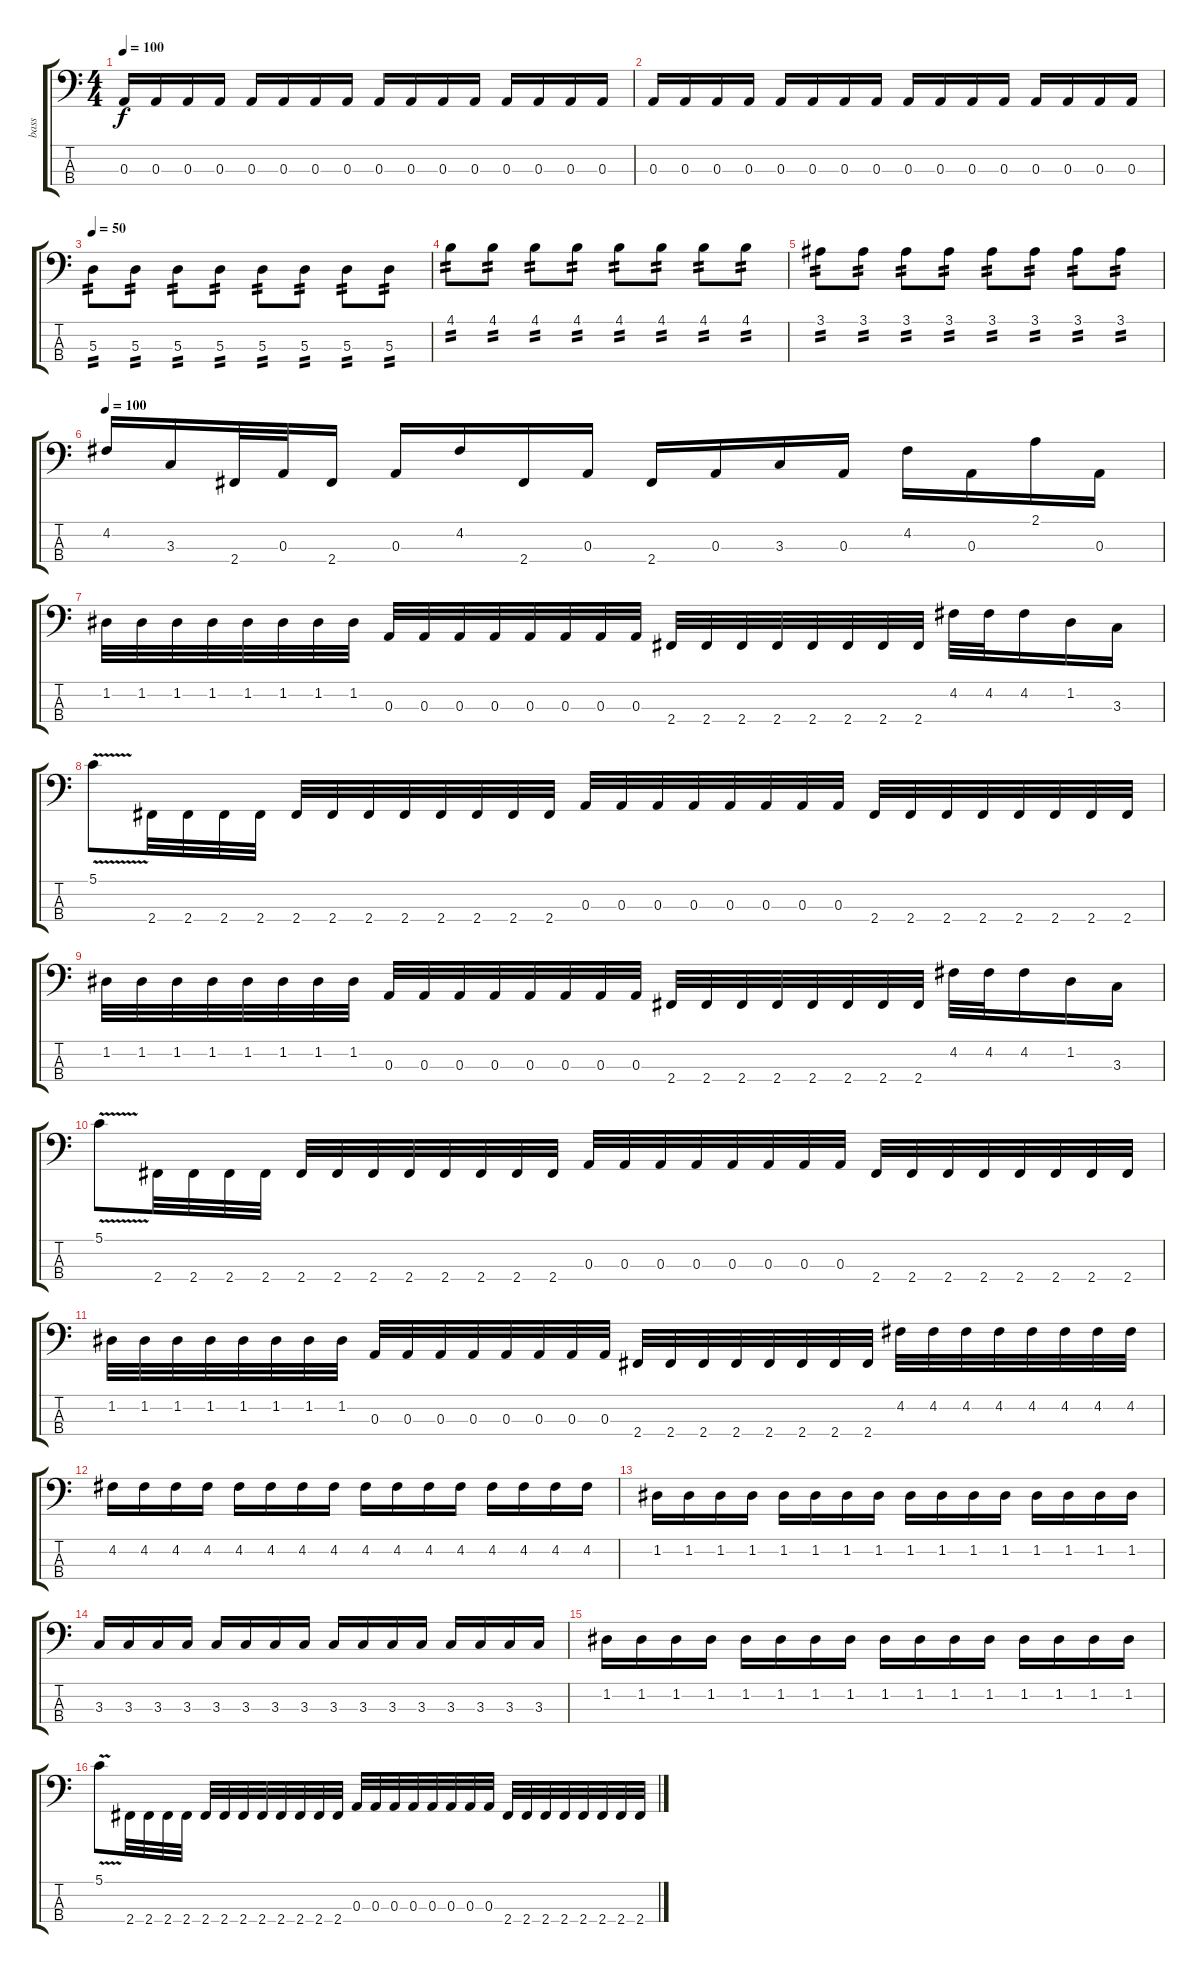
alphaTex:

\track ("bass" "bass") {instrument electricbassfinger}
\staff {score tabs}
\tuning (G2 D2 A1 E1) {hide}
\ts (4 4)
\tempo 100
\clef f4
\ks c
0.3.16{dy f} 0.3.16 0.3.16 0.3.16 0.3.16 0.3.16 0.3.16 0.3.16 0.3.16 0.3.16 0.3.16 0.3.16 0.3.16 0.3.16 0.3.16 0.3.16 |
0.3.16 0.3.16 0.3.16 0.3.16 0.3.16 0.3.16 0.3.16 0.3.16 0.3.16 0.3.16 0.3.16 0.3.16 0.3.16 0.3.16 0.3.16 0.3.16 |
\tempo 50
5.3.8{tp 2} 5.3.8{tp 2} 5.3.8{tp 2} 5.3.8{tp 2} 5.3.8{tp 2} 5.3.8{tp 2} 5.3.8{tp 2} 5.3.8{tp 2} |
4.1.8{tp 2} 4.1.8{tp 2} 4.1.8{tp 2} 4.1.8{tp 2} 4.1.8{tp 2} 4.1.8{tp 2} 4.1.8{tp 2} 4.1.8{tp 2} |
3.1.8{tp 2} 3.1.8{tp 2} 3.1.8{tp 2} 3.1.8{tp 2} 3.1.8{tp 2} 3.1.8{tp 2} 3.1.8{tp 2} 3.1.8{tp 2} |
\tempo 100
4.2.16 3.3.16 2.4.32 0.3.32 2.4.16 0.3.16 4.2.16 2.4.16 0.3.16 2.4.16 0.3.16 3.3.16 0.3.16 4.2.16 0.3.16 2.1.16 0.3.16 |
1.2.32 1.2.32 1.2.32 1.2.32 1.2.32 1.2.32 1.2.32 1.2.32 0.3.32 0.3.32 0.3.32 0.3.32 0.3.32 0.3.32 0.3.32 0.3.32 2.4.32 2.4.32 2.4.32 2.4.32 2.4.32 2.4.32 2.4.32 2.4.32 4.2.32 4.2.32 4.2.16 1.2.16 3.3.16 |
5.1{v}.8 2.4.32 2.4.32 2.4.32 2.4.32 2.4.32 2.4.32 2.4.32 2.4.32 2.4.32 2.4.32 2.4.32 2.4.32 0.3.32 0.3.32 0.3.32 0.3.32 0.3.32 0.3.32 0.3.32 0.3.32 2.4.32 2.4.32 2.4.32 2.4.32 2.4.32 2.4.32 2.4.32 2.4.32 |
1.2.32 1.2.32 1.2.32 1.2.32 1.2.32 1.2.32 1.2.32 1.2.32 0.3.32 0.3.32 0.3.32 0.3.32 0.3.32 0.3.32 0.3.32 0.3.32 2.4.32 2.4.32 2.4.32 2.4.32 2.4.32 2.4.32 2.4.32 2.4.32 4.2.32 4.2.32 4.2.16 1.2.16 3.3.16 |
5.1{v}.8 2.4.32 2.4.32 2.4.32 2.4.32 2.4.32 2.4.32 2.4.32 2.4.32 2.4.32 2.4.32 2.4.32 2.4.32 0.3.32 0.3.32 0.3.32 0.3.32 0.3.32 0.3.32 0.3.32 0.3.32 2.4.32 2.4.32 2.4.32 2.4.32 2.4.32 2.4.32 2.4.32 2.4.32 |
1.2.32 1.2.32 1.2.32 1.2.32 1.2.32 1.2.32 1.2.32 1.2.32 0.3.32 0.3.32 0.3.32 0.3.32 0.3.32 0.3.32 0.3.32 0.3.32 2.4.32 2.4.32 2.4.32 2.4.32 2.4.32 2.4.32 2.4.32 2.4.32 4.2.32 4.2.32 4.2.32 4.2.32 4.2.32 4.2.32 4.2.32 4.2.32 |
4.2.16 4.2.16 4.2.16 4.2.16 4.2.16 4.2.16 4.2.16 4.2.16 4.2.16 4.2.16 4.2.16 4.2.16 4.2.16 4.2.16 4.2.16 4.2.16 |
1.2.16 1.2.16 1.2.16 1.2.16 1.2.16 1.2.16 1.2.16 1.2.16 1.2.16 1.2.16 1.2.16 1.2.16 1.2.16 1.2.16 1.2.16 1.2.16 |
3.3.16 3.3.16 3.3.16 3.3.16 3.3.16 3.3.16 3.3.16 3.3.16 3.3.16 3.3.16 3.3.16 3.3.16 3.3.16 3.3.16 3.3.16 3.3.16 |
1.2.16 1.2.16 1.2.16 1.2.16 1.2.16 1.2.16 1.2.16 1.2.16 1.2.16 1.2.16 1.2.16 1.2.16 1.2.16 1.2.16 1.2.16 1.2.16 |
5.1{v}.8 2.4.32 2.4.32 2.4.32 2.4.32 2.4.32 2.4.32 2.4.32 2.4.32 2.4.32 2.4.32 2.4.32 2.4.32 0.3.32 0.3.32 0.3.32 0.3.32 0.3.32 0.3.32 0.3.32 0.3.32 2.4.32 2.4.32 2.4.32 2.4.32 2.4.32 2.4.32 2.4.32 2.4.32
